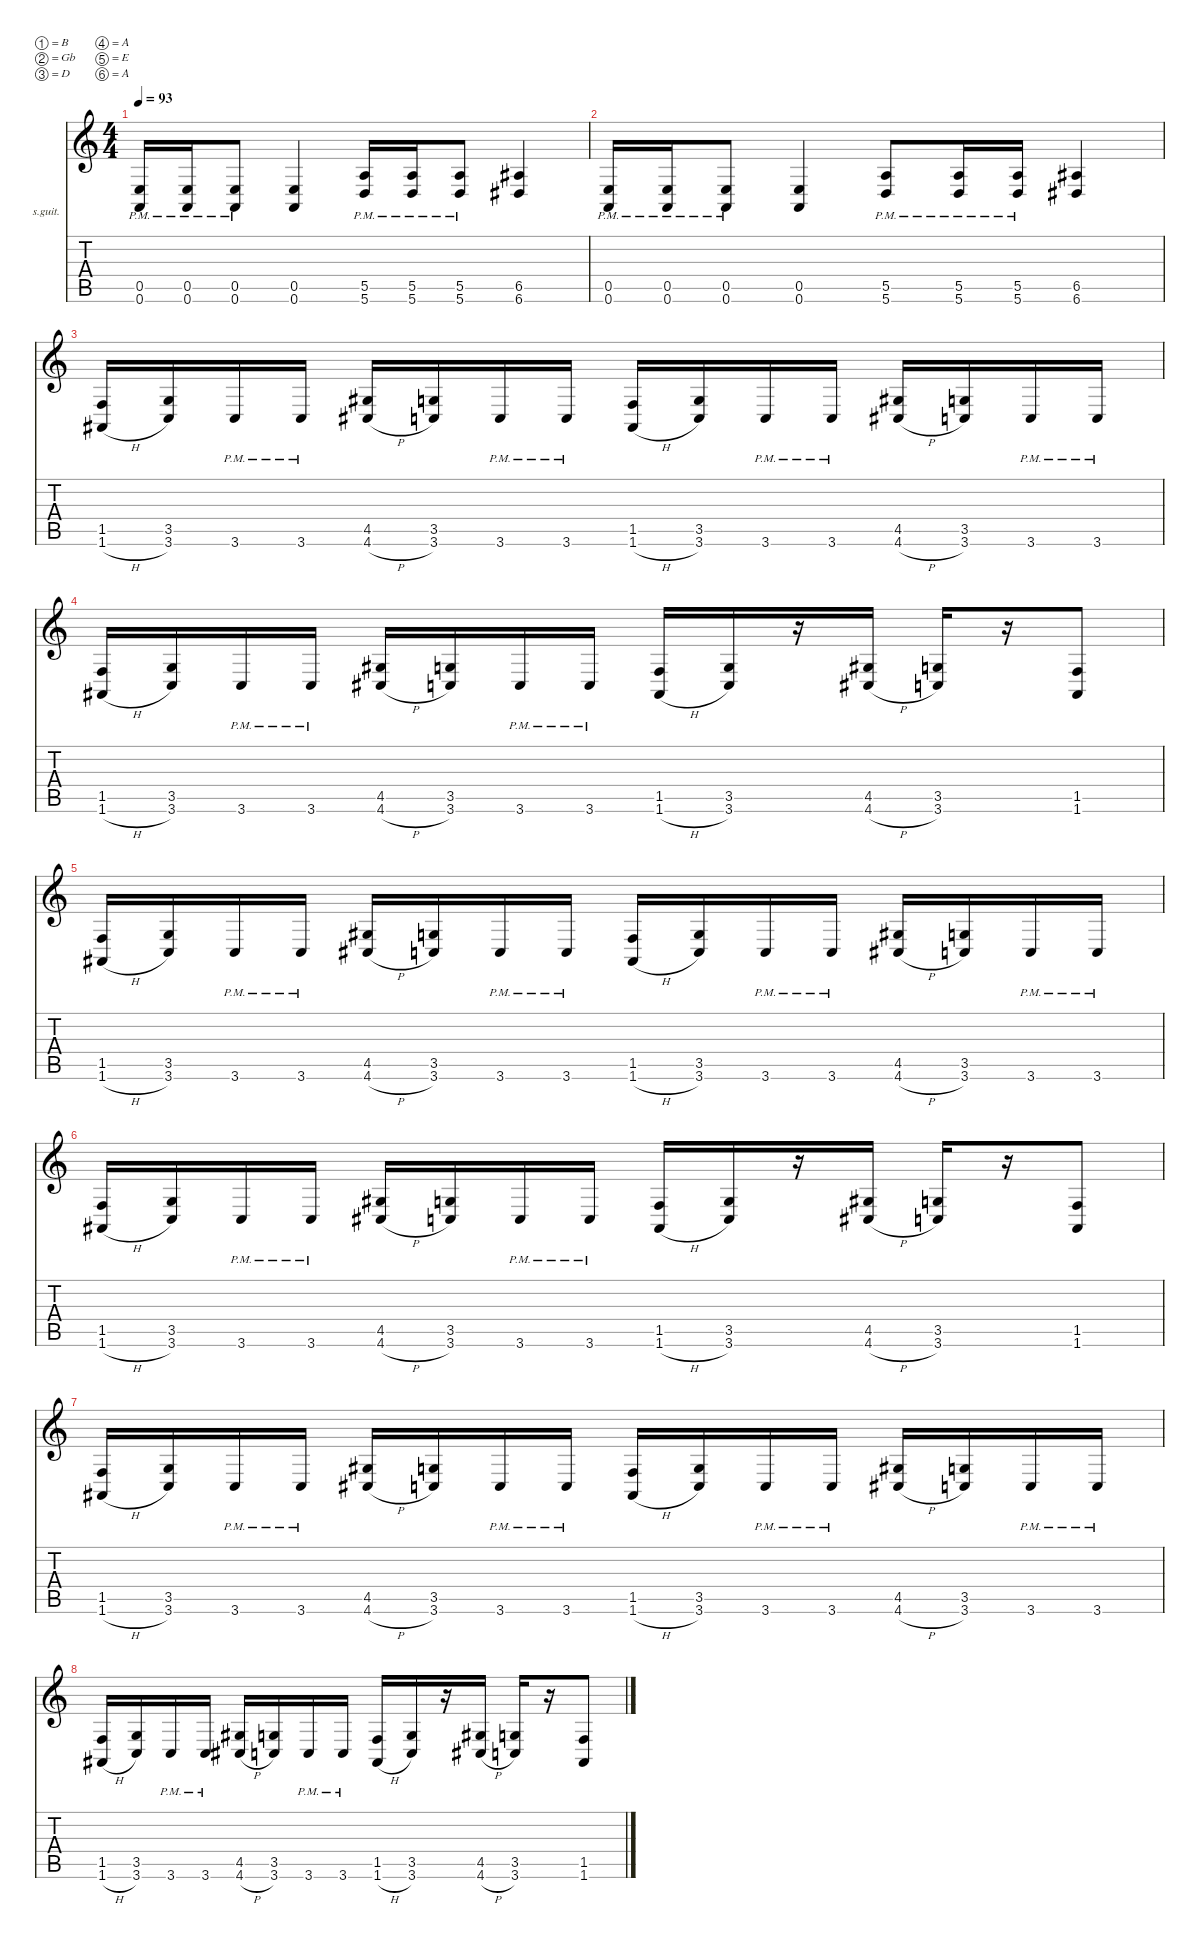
\defaultSystemsLayout 2
\hideDynamics
\bracketExtendMode nobrackets
\firstSystemTrackNameOrientation horizontal
\otherSystemsTrackNameOrientation horizontal
\track ("Lead Guitar" "s.guit.") {instrument acousticguitarsteel}
\staff {score tabs}
\tuning (B3 Gb3 D3 A2 E2 A1)
\ts (4 4)
\scale
1.03175
\tempo 93
\accidentals auto
\clef g2
\ottava regular
\simile none
\ks c
(0.5{pm} 0.6{pm}).16{dy f beam Up} (0.5{pm} 0.6{pm}).16{beam Up} (0.5{pm} 0.6{pm}).8{beam Up} (0.5 0.6).4{beam Up} (5.5{pm} 5.6{pm}).16{beam Up} (5.5{pm} 5.6{pm}).16{beam Up} (5.5{pm} 5.6{pm}).8{beam Up} (6.5{acc #} 6.6{acc #}).4{beam Up} |
\scale
0.968253 (0.5{pm} 0.6{pm}).16{beam Up} (0.5{pm} 0.6{pm}).16{beam Up} (0.5{pm} 0.6{pm}).8{beam Up} (0.5 0.6).4{beam Up} (5.5{pm} 5.6{pm}).8{beam Up} (5.5{pm} 5.6{pm}).16{beam Up} (5.5{pm} 5.6{pm}).16{beam Up} (6.5{acc #} 6.6{acc #}).4{beam Up} |
\scale
1.03701 (1.5 1.6{h acc #}).16{instrument distortionguitar beam Up} (3.5 3.6).16{beam Up} 3.6{pm}.16{beam Up} 3.6{pm}.16{beam Up} (4.5{acc #} 4.6{h acc #}).16{beam Up} (3.5 3.6).16{beam Up} 3.6{pm}.16{beam Up} 3.6{pm}.16{beam Up} (1.5 1.6{h acc #}).16{beam Up} (3.5 3.6).16{beam Up} 3.6{pm}.16{beam Up} 3.6{pm}.16{beam Up} (4.5{acc #} 4.6{h acc #}).16{beam Up} (3.5 3.6).16{beam Up} 3.6{pm}.16{beam Up} 3.6{pm}.16{beam Up} |
\scale
0.96299 (1.5 1.6{h acc #}).16{beam Up} (3.5 3.6).16{beam Up} 3.6{pm}.16{beam Up} 3.6{pm}.16{beam Up} (4.5{acc #} 4.6{h acc #}).16{beam Up} (3.5 3.6).16{beam Up} 3.6{pm}.16{beam Up} 3.6{pm}.16{beam Up} (1.5 1.6{h acc #}).16{beam Up} (3.5 3.6).16{beam Up} r.16{beam Up} (4.5{acc #} 4.6{h acc #}).16{beam Up} (3.5 3.6).16{beam Up} r.16{beam Up} (1.5 1.6{acc #}).8{beam Up} |
\scale
1.03701 (1.5 1.6{h acc #}).16{instrument distortionguitar beam Up} (3.5 3.6).16{beam Up} 3.6{pm}.16{beam Up} 3.6{pm}.16{beam Up} (4.5{acc #} 4.6{h acc #}).16{beam Up} (3.5 3.6).16{beam Up} 3.6{pm}.16{beam Up} 3.6{pm}.16{beam Up} (1.5 1.6{h acc #}).16{beam Up} (3.5 3.6).16{beam Up} 3.6{pm}.16{beam Up} 3.6{pm}.16{beam Up} (4.5{acc #} 4.6{h acc #}).16{beam Up} (3.5 3.6).16{beam Up} 3.6{pm}.16{beam Up} 3.6{pm}.16{beam Up} |
\scale
0.96299 (1.5 1.6{h acc #}).16{beam Up} (3.5 3.6).16{beam Up} 3.6{pm}.16{beam Up} 3.6{pm}.16{beam Up} (4.5{acc #} 4.6{h acc #}).16{beam Up} (3.5 3.6).16{beam Up} 3.6{pm}.16{beam Up} 3.6{pm}.16{beam Up} (1.5 1.6{h acc #}).16{beam Up} (3.5 3.6).16{beam Up} r.16{beam Up} (4.5{acc #} 4.6{h acc #}).16{beam Up} (3.5 3.6).16{beam Up} r.16{beam Up} (1.5 1.6{acc #}).8{beam Up} |
\scale
1.03701 (1.5 1.6{h acc #}).16{instrument distortionguitar beam Up} (3.5 3.6).16{beam Up} 3.6{pm}.16{beam Up} 3.6{pm}.16{beam Up} (4.5{acc #} 4.6{h acc #}).16{beam Up} (3.5 3.6).16{beam Up} 3.6{pm}.16{beam Up} 3.6{pm}.16{beam Up} (1.5 1.6{h acc #}).16{beam Up} (3.5 3.6).16{beam Up} 3.6{pm}.16{beam Up} 3.6{pm}.16{beam Up} (4.5{acc #} 4.6{h acc #}).16{beam Up} (3.5 3.6).16{beam Up} 3.6{pm}.16{beam Up} 3.6{pm}.16{beam Up} |
\scale
0.96299 (1.5 1.6{h acc #}).16{beam Up} (3.5 3.6).16{beam Up} 3.6{pm}.16{beam Up} 3.6{pm}.16{beam Up} (4.5{acc #} 4.6{h acc #}).16{beam Up} (3.5 3.6).16{beam Up} 3.6{pm}.16{beam Up} 3.6{pm}.16{beam Up} (1.5 1.6{h acc #}).16{beam Up} (3.5 3.6).16{beam Up} r.16{beam Up} (4.5{acc #} 4.6{h acc #}).16{beam Up} (3.5 3.6).16{beam Up} r.16{beam Up} (1.5 1.6{acc #}).8{beam Up}
